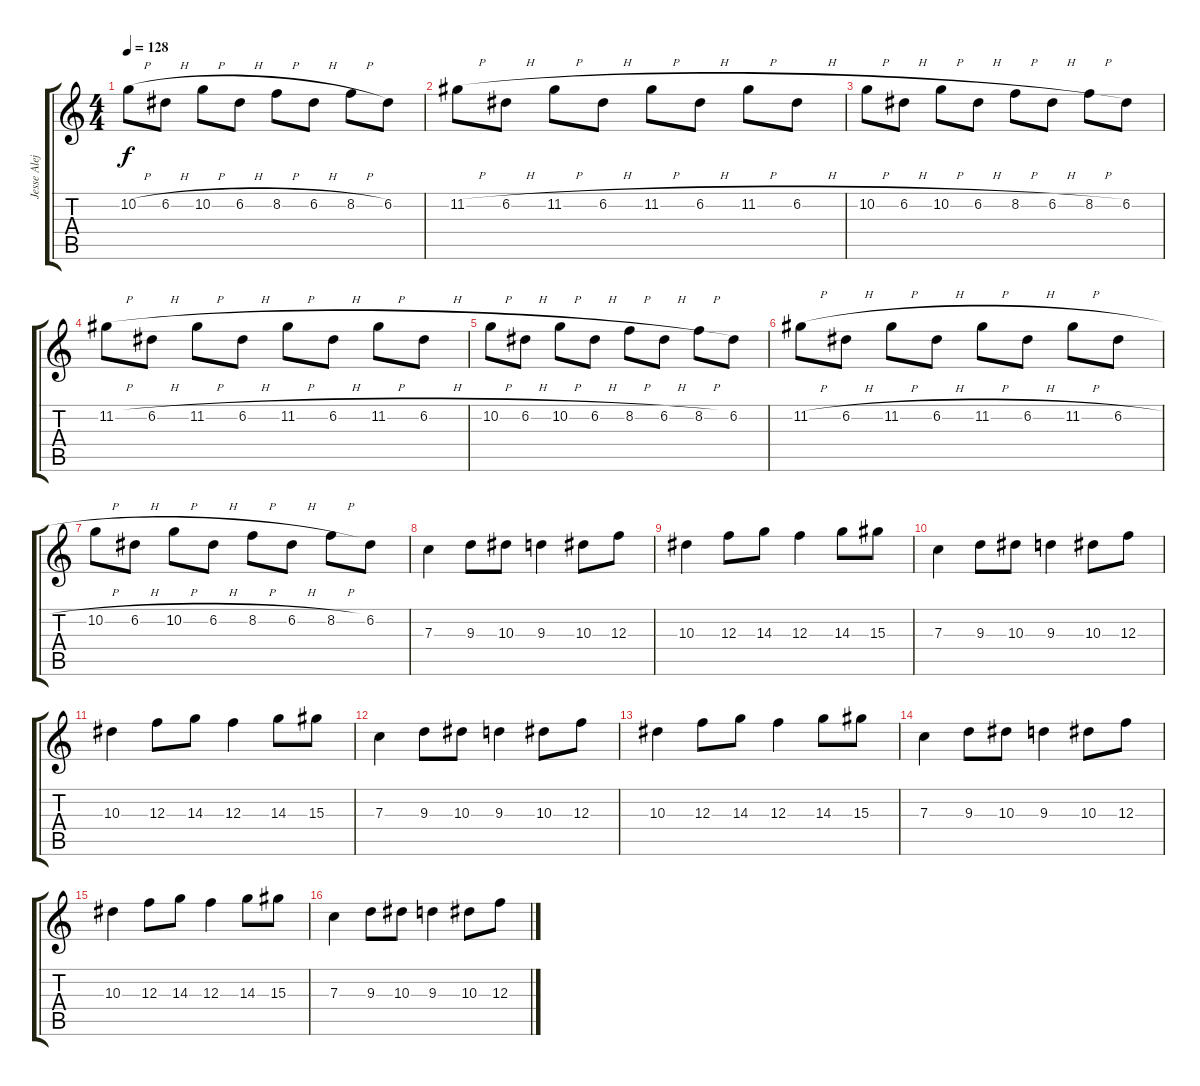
\track ("Jesse Alejandrez" "Jesse Alej") {instrument overdrivenguitar}
\staff {score tabs}
\tuning (D4 A3 F3 C3 G2 C2) {hide}
\ts (4 4)
\tempo 128
\clef g2
\ks c
10.2{h}.8{dy f} 6.2{h}.8 10.2{h}.8 6.2{h}.8 8.2{h}.8 6.2{h}.8 8.2{h}.8 6.2.8 |
11.2{h}.8 6.2{h}.8 11.2{h}.8 6.2{h}.8 11.2{h}.8 6.2{h}.8 11.2{h}.8 6.2{h}.8 |
10.2{h}.8 6.2{h}.8 10.2{h}.8 6.2{h}.8 8.2{h}.8 6.2{h}.8 8.2{h}.8 6.2.8 |
11.2{h}.8 6.2{h}.8 11.2{h}.8 6.2{h}.8 11.2{h}.8 6.2{h}.8 11.2{h}.8 6.2{h}.8 |
10.2{h}.8 6.2{h}.8 10.2{h}.8 6.2{h}.8 8.2{h}.8 6.2{h}.8 8.2{h}.8 6.2.8 |
11.2{h}.8 6.2{h}.8 11.2{h}.8 6.2{h}.8 11.2{h}.8 6.2{h}.8 11.2{h}.8 6.2{h}.8 |
10.2{h}.8 6.2{h}.8 10.2{h}.8 6.2{h}.8 8.2{h}.8 6.2{h}.8 8.2{h}.8 6.2.8 |
7.3.4 9.3.8 10.3.8 9.3.4 10.3.8 12.3.8 |
10.3.4 12.3.8 14.3.8 12.3.4 14.3.8 15.3.8 |
7.3.4 9.3.8 10.3.8 9.3.4 10.3.8 12.3.8 |
10.3.4 12.3.8 14.3.8 12.3.4 14.3.8 15.3.8 |
7.3.4 9.3.8 10.3.8 9.3.4 10.3.8 12.3.8 |
10.3.4 12.3.8 14.3.8 12.3.4 14.3.8 15.3.8 |
7.3.4 9.3.8 10.3.8 9.3.4 10.3.8 12.3.8 |
10.3.4 12.3.8 14.3.8 12.3.4 14.3.8 15.3.8 |
7.3.4 9.3.8 10.3.8 9.3.4 10.3.8 12.3.8
